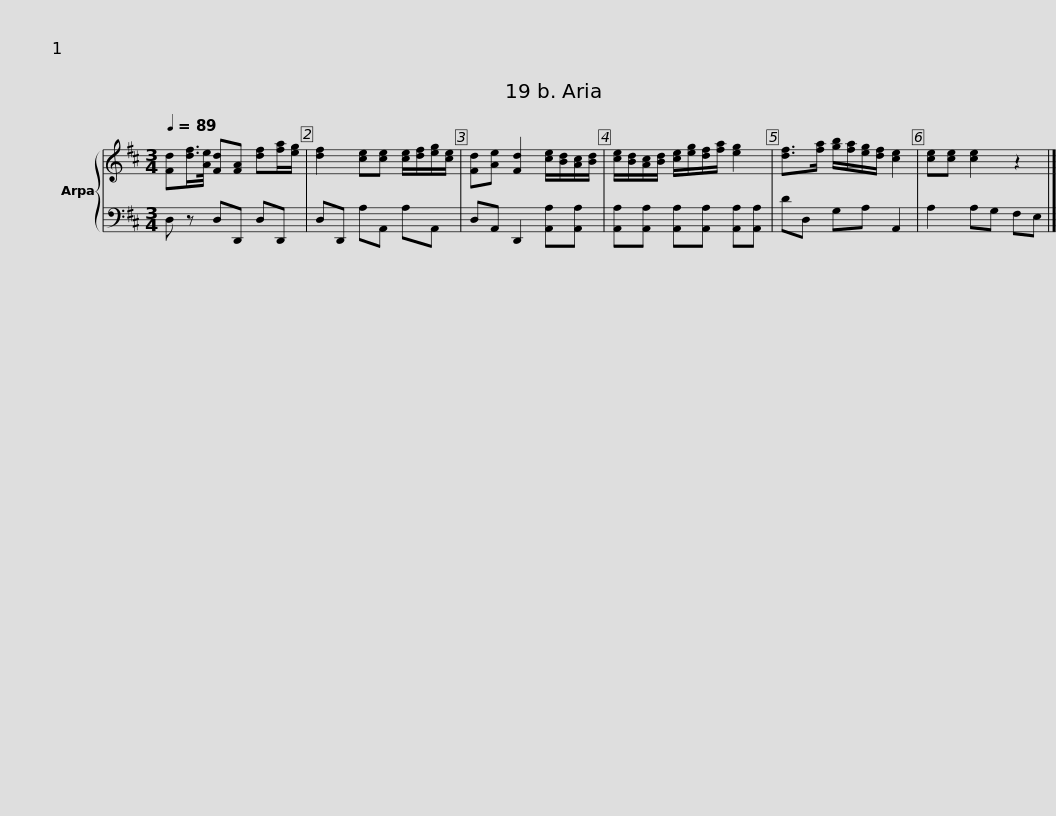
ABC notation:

X:1
%%score { 1 | 2 }
L:1/8
Q:1/4=89
M:3/4
I:linebreak $
K:D
V:1 treble
V:2 bass
V:1
 [Fd][df]/>[Ae]/ [Fd][FA] [df][fa]/[eg]/ | [df]2 [ce][ce] [ce]/[df]/[eg]/[ce]/ | [Fd][Ae] [Fd]2 [ce]/[Bd]/[Ac]/[Bd]/ | [ce]/[Bd]/[Ac]/[Bd]/ [ce]/[eg]/[df]/[fa]/ [eg]2 | [df]>[fa] [gb]/[fa]/[eg]/[df]/ [ce]2 |$ %5
 [ce][ce] [ce]2 z2 |] %6
V:2
 D, z D,D,, D,D,, | D,D,, A,A,, A,A,, | D,A,, D,,2 [A,,A,][A,,A,] | [A,,A,][A,,A,] [A,,A,][A,,A,] [A,,A,][A,,A,] | DD, G,A, A,,2 |$ %5
 A,2 A,G, F,E, |] %6
